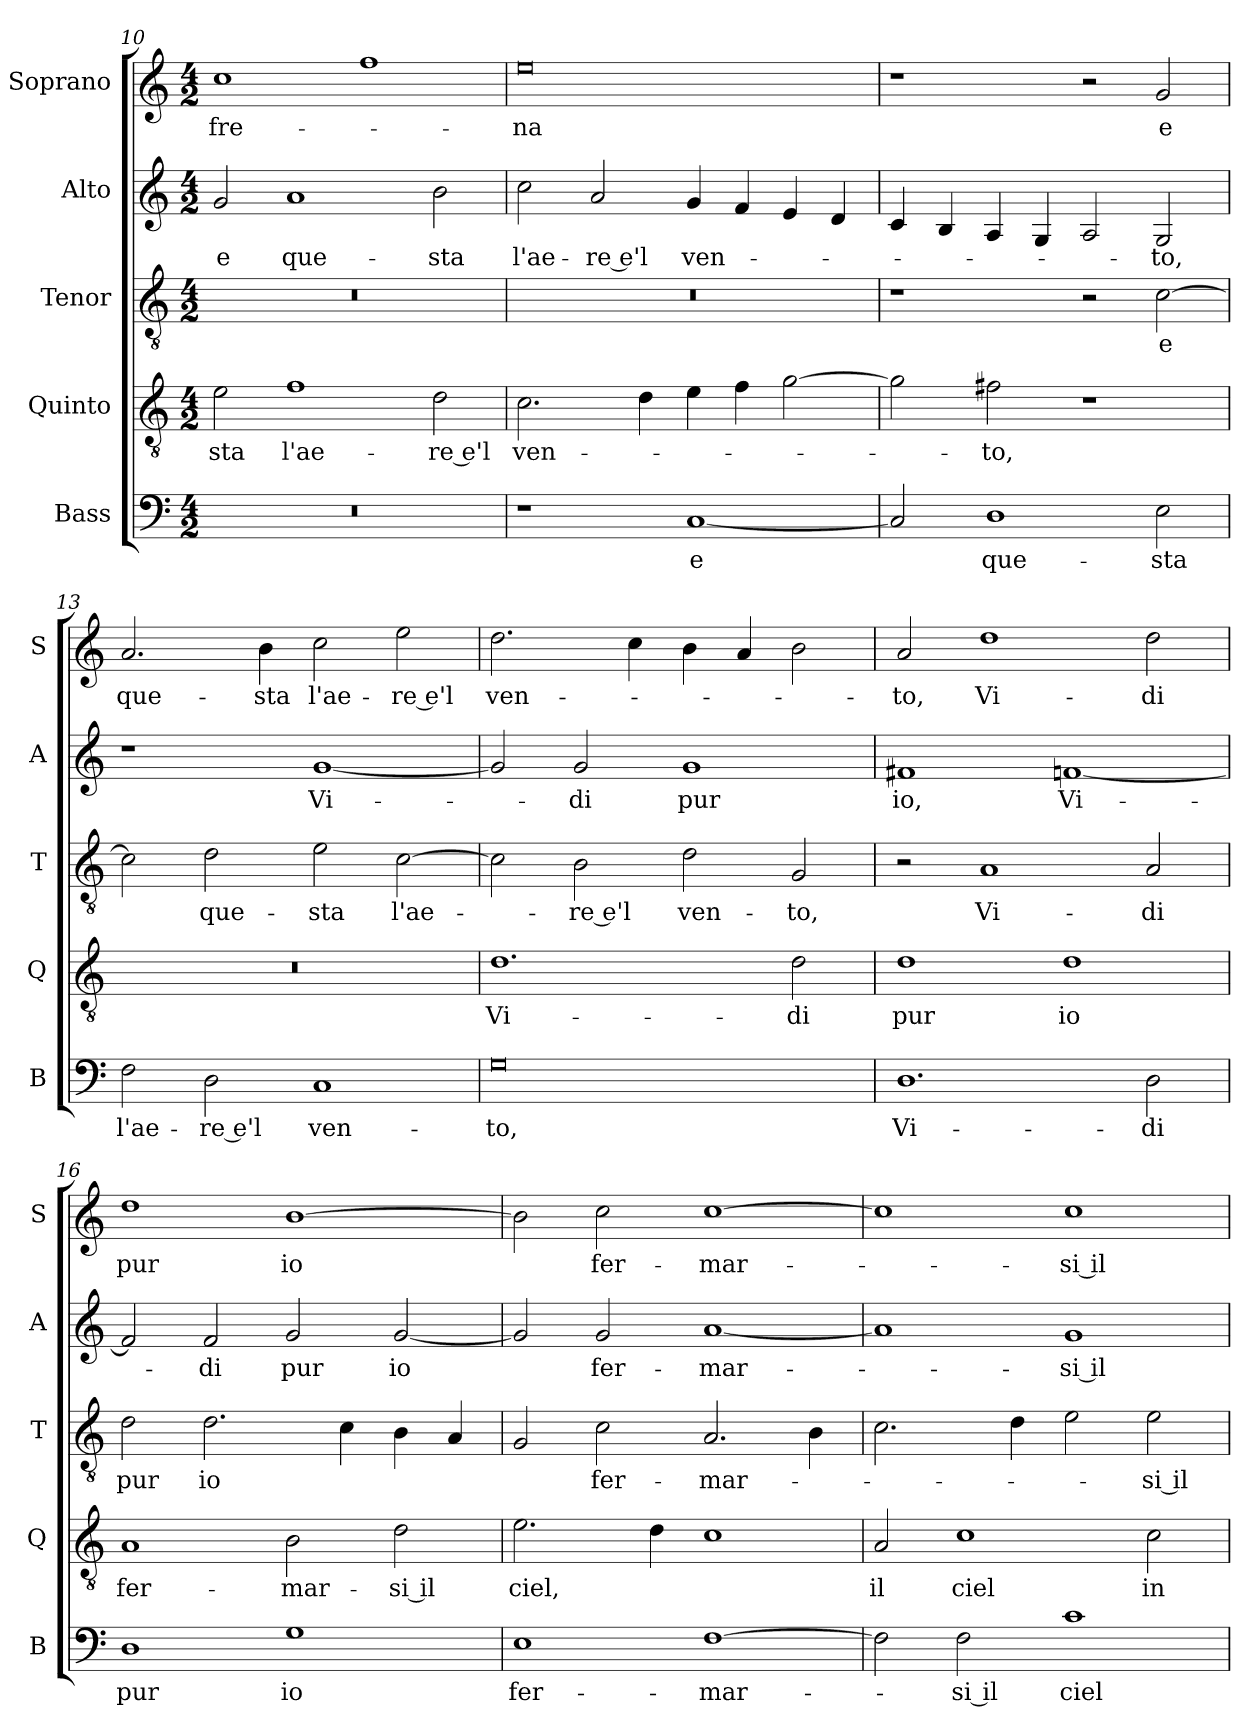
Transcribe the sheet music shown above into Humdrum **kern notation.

**kern	**text	**kern	**text	**kern	**text	**kern	**text	**kern	**text
*part5	*part5	*part4	*part4	*part3	*part3	*part2	*part2	*part1	*part1
*staff5	*staff5	*staff4	*staff4	*staff3	*staff3	*staff2	*staff2	*staff1	*staff1
*I"Bass	*	*I"Quinto	*	*I"Tenor	*	*I"Alto	*	*I"Soprano	*
*I'B	*	*I'Q	*	*I'T	*	*I'A	*	*I'S	*
*clefF4	*	*clefGv2	*	*clefGv2	*	*clefG2	*	*clefG2	*
*k[]	*	*k[]	*	*k[]	*	*k[]	*	*k[]	*
*C:	*	*C:	*	*C:	*	*C:	*	*C:	*
*M4/2	*	*M4/2	*	*M4/2	*	*M4/2	*	*M4/2	*
=10	=10	=10	=10	=10	=10	=10	=10	=10	=10
!	!	!	!LO:LY:b	!	!	!	!LO:LY:b	!	!LO:LY:b
0r	.	2e\	-sta	0r	.	2g/	e	1cc	-fre-
!	!	!	!LO:LY:b	!	!	!	!LO:LY:b	!	!
.	.	1f	l'ae-	.	.	1a	que-	.	.
.	.	.	.	.	.	.	.	1ff	.
!	!	!	!LO:LY:b	!	!	!	!LO:LY:b	!	!
.	.	2d\	-re e'l	.	.	2b\	-sta	.	.
=11	=11	=11	=11	=11	=11	=11	=11	=11	=11
!	!	!	!LO:LY:b	!	!	!	!LO:LY:b	!	!LO:LY:b
1r	.	2.c\	ven-	0r	.	2cc\	l'ae-	0ee	-na
!	!	!	!	!	!	!	!LO:LY:b	!	!
.	.	.	.	.	.	2a/	-re e'l	.	.
.	.	4d\	.	.	.	.	.	.	.
!	!LO:LY:b	!	!	!	!	!	!LO:LY:b	!	!
[1C	e	4e\	.	.	.	4g/	ven-	.	.
.	.	4f\	.	.	.	4f/	.	.	.
.	.	[2g\	.	.	.	4e/	.	.	.
.	.	.	.	.	.	4d/	.	.	.
=12	=12	=12	=12	=12	=12	=12	=12	=12	=12
2C/]	.	2g\]	.	1r	.	4c/	.	1r	.
.	.	.	.	.	.	4B/	.	.	.
!	!LO:LY:b	!	!LO:LY:b	!	!	!	!	!	!
1D	que-	2f#X\	-to,	.	.	4A/	.	.	.
.	.	.	.	.	.	4G/	.	.	.
.	.	1r	.	2r	.	2A/	.	2r	.
!	!LO:LY:b	!	!	!	!LO:LY:b	!	!LO:LY:b	!	!LO:LY:b
2E\	-sta	.	.	[2c\	e	2G/	-to,	2g/	e
!!LO:PB:g=z
=13	=13	=13	=13	=13	=13	=13	=13	=13	=13
!	!LO:LY:b	!	!	!	!	!	!	!	!LO:LY:b
2F\	l'ae-	0r	.	2c\]	.	1r	.	2.a/	que-
!	!LO:LY:b	!	!	!	!LO:LY:b	!	!	!	!
2D\	-re e'l	.	.	2d\	que-	.	.	.	.
!	!	!	!	!	!	!	!	!	!LO:LY:b
.	.	.	.	.	.	.	.	4b\	-sta
!	!LO:LY:b	!	!	!	!LO:LY:b	!	!LO:LY:b	!	!LO:LY:b
1C	ven-	.	.	2e\	-sta	[1g	Vi-	2cc\	l'ae-
!	!	!	!	!	!LO:LY:b	!	!	!	!LO:LY:b
.	.	.	.	[2c\	l'ae-	.	.	2ee\	-re e'l
=14	=14	=14	=14	=14	=14	=14	=14	=14	=14
!	!LO:LY:b	!	!LO:LY:b	!	!	!	!	!	!LO:LY:b
0G	-to,	1.d	Vi-	2c\]	.	2g/]	.	2.dd\	ven-
!	!	!	!	!	!LO:LY:b	!	!LO:LY:b	!	!
.	.	.	.	2B\	-re e'l	2g/	-di	.	.
.	.	.	.	.	.	.	.	4cc\	.
!	!	!	!	!	!LO:LY:b	!	!LO:LY:b	!	!
.	.	.	.	2d\	ven-	1g	pur	4b\	.
.	.	.	.	.	.	.	.	4a/	.
!	!	!	!LO:LY:b	!	!LO:LY:b	!	!	!	!
.	.	2d\	-di	2G/	-to,	.	.	2b\	.
=15	=15	=15	=15	=15	=15	=15	=15	=15	=15
!	!LO:LY:b	!	!LO:LY:b	!	!	!	!LO:LY:b	!	!LO:LY:b
1.D	Vi-	1d	pur	2r	.	1f#X	io,	2a/	-to,
!	!	!	!	!	!LO:LY:b	!	!	!	!LO:LY:b
.	.	.	.	1A	Vi-	.	.	1dd	Vi-
!	!	!	!LO:LY:b	!	!	!	!LO:LY:b	!	!
.	.	1d	io	.	.	[1fn	Vi-	.	.
!	!LO:LY:b	!	!	!	!LO:LY:b	!	!	!	!LO:LY:b
2D\	-di	.	.	2A/	-di	.	.	2dd\	-di
=16	=16	=16	=16	=16	=16	=16	=16	=16	=16
!	!LO:LY:b	!	!LO:LY:b	!	!LO:LY:b	!	!	!	!LO:LY:b
1D	pur	1A	fer-	2d\	pur	2f/]	.	1dd	pur
!	!	!	!	!	!LO:LY:b	!	!LO:LY:b	!	!
.	.	.	.	2.d\	io	2f/	-di	.	.
!	!LO:LY:b	!	!LO:LY:b	!	!	!	!LO:LY:b	!	!LO:LY:b
1G	io	2B\	-mar-	.	.	2g/	pur	[1b	io
.	.	.	.	4c\	.	.	.	.	.
!	!	!	!LO:LY:b	!	!	!	!LO:LY:b	!	!
.	.	2d\	-si il	4B\	.	[2g/	io	.	.
.	.	.	.	4A/	.	.	.	.	.
!!LO:LB:g=z
=17	=17	=17	=17	=17	=17	=17	=17	=17	=17
!	!LO:LY:b	!	!LO:LY:b	!	!	!	!	!	!
1E	fer-	2.e\	ciel,	2G/	.	2g/]	.	2b\]	.
!	!	!	!	!	!LO:LY:b	!	!LO:LY:b	!	!LO:LY:b
.	.	.	.	2c\	fer-	2g/	fer-	2cc\	fer-
.	.	4d\	.	.	.	.	.	.	.
!	!LO:LY:b	!	!	!	!LO:LY:b	!	!LO:LY:b	!	!LO:LY:b
[1F	-mar-	1c	.	2.A/	-mar-	[1a	-mar-	[1cc	-mar-
.	.	.	.	4B\	.	.	.	.	.
=18	=18	=18	=18	=18	=18	=18	=18	=18	=18
!	!	!	!LO:LY:b	!	!	!	!	!	!
2F\]	.	2A/	il	2.c\	.	1a]	.	1cc]	.
!	!LO:LY:b	!	!LO:LY:b	!	!	!	!	!	!
2F\	-si il	1c	ciel	.	.	.	.	.	.
.	.	.	.	4d\	.	.	.	.	.
!	!LO:LY:b	!	!	!	!	!	!LO:LY:b	!	!LO:LY:b
1c	ciel	.	.	2e\	.	1g	-si il	1cc	-si il
!	!	!	!LO:LY:b	!	!LO:LY:b	!	!	!	!
.	.	2c\	in-	2e\	-si il	.	.	.	.
=	=	=	=	=	=	=	=	=	=
*-	*-	*-	*-	*-	*-	*-	*-	*-	*-
